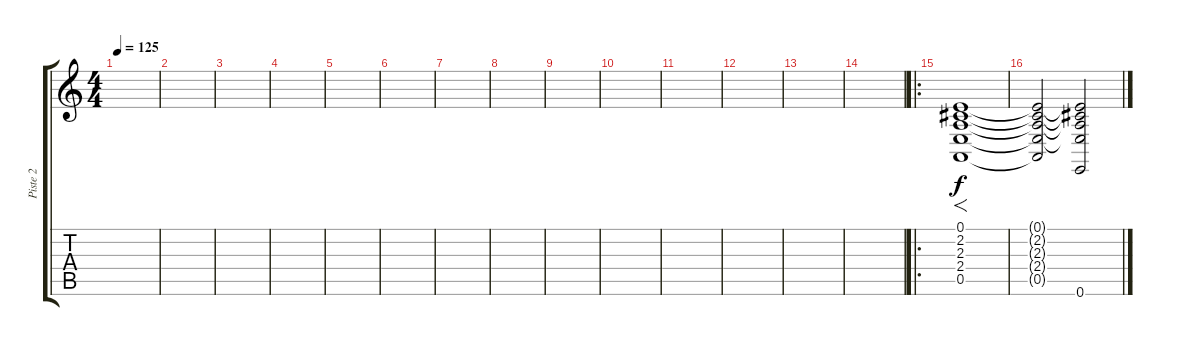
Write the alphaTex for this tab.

\track ("Piste 2" "Piste 2") {instrument synthstrings1}
\staff {score tabs}
\tuning (E4 B3 G3 D3 A2 E2) {hide}
\ts (4 4)
\tempo 125
\clef g2
\ks c
|
|
|
|
|
|
|
|
|
|
|
|
|
|
\ro
(0.1 2.2 2.3 2.4 0.5).1{f} |
(0.1{t} 2.2{t} 2.3{t} 2.4{t} 0.5{t}).2 (0.1{t} 2.2{t} 2.3{t} 2.4{t} 0.6).2
